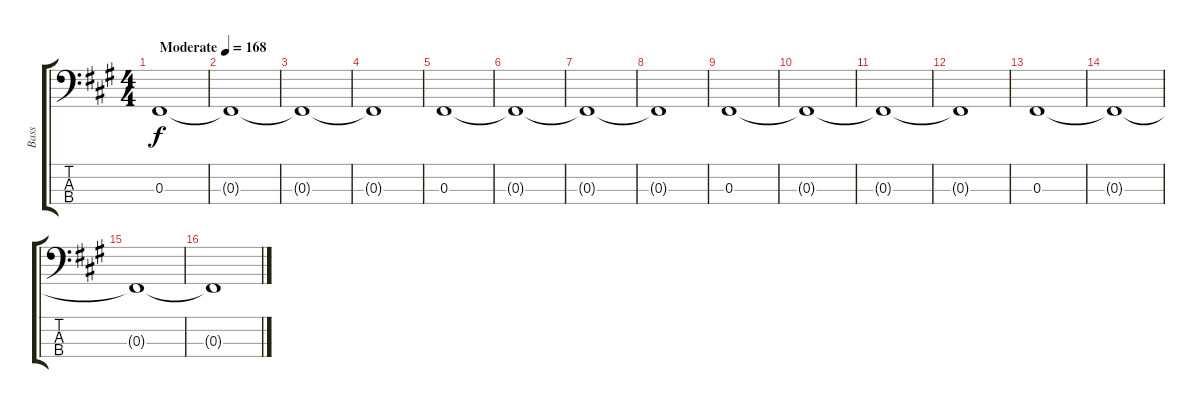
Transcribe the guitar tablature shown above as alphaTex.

\track ("Bass" "Bass") {instrument distortionguitar}
\staff {score tabs}
\tuning (E2 B1 Gb1 B0) {hide}
\ts (4 4)
\tempo (168 "Moderate")
\clef f4
\ks f#minor
0.3.1{dy f instrument distortionguitar} |
0.3{t}.1 |
0.3{t}.1 |
0.3{t}.1 |
0.3.1 |
0.3{t}.1 |
0.3{t}.1 |
0.3{t}.1 |
0.3.1 |
0.3{t}.1 |
0.3{t}.1 |
0.3{t}.1 |
0.3.1 |
0.3{t}.1 |
0.3{t}.1 |
0.3{t}.1
